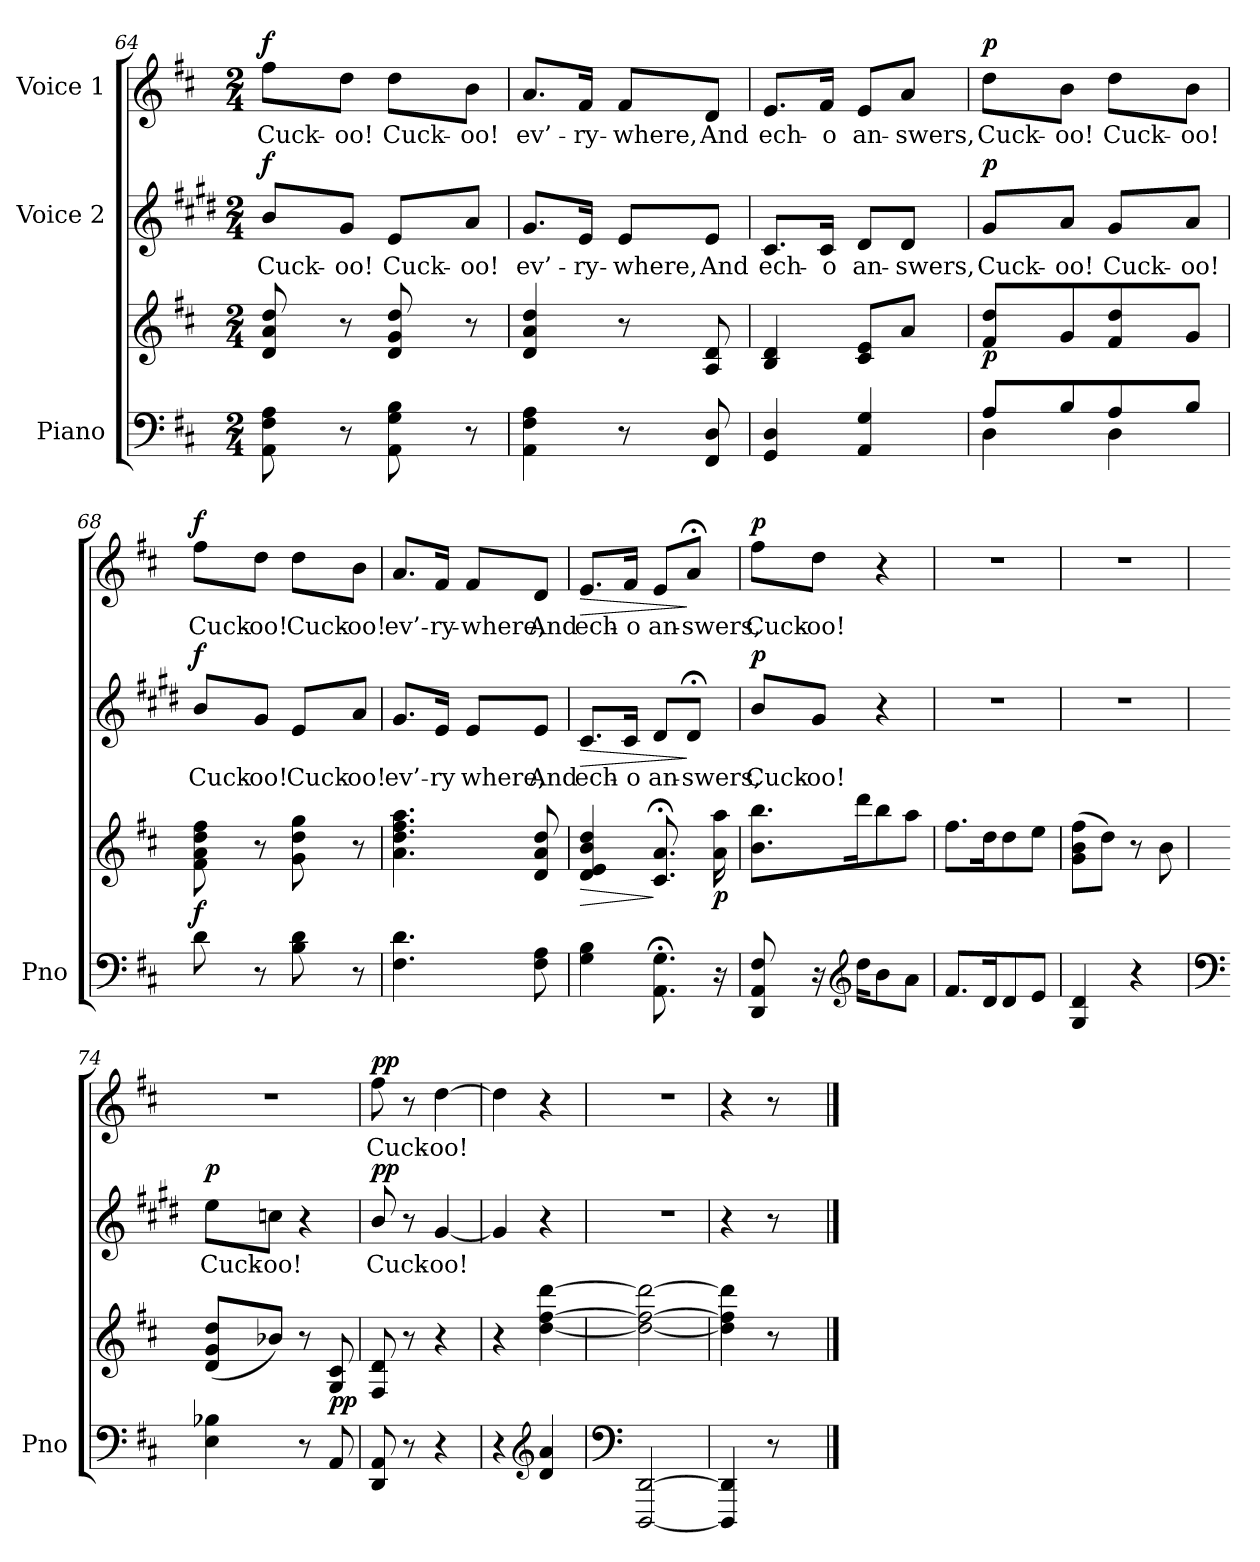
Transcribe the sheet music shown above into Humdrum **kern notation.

**kern	**kern	**dynam	**kern	**text	**dynam	**kern	**text	**dynam
*part3	*part3	*part3	*part2	*part2	*part2	*part1	*part1	*part1
*staff4	*staff3	*staff3/4	*staff2	*staff2	*staff2	*staff1	*staff1	*staff1
*I"Piano	*	*	*I"Voice 2	*	*	*I"Voice 1	*	*
*I'Pno	*	*	*	*	*	*	*	*
!!LO:PB:g=z
*clefF4	*clefG2	*	*clefG2	*	*	*clefG2	*	*
*	*	*	*ITrd1c2	*	*	*	*	*
*k[f#c#]	*k[f#c#]	*	*k[f#c#]	*	*	*k[f#c#]	*	*
*M2/4	*M2/4	*	*M2/4	*	*	*M2/4	*	*
=64	=64	=64	=64	=64	=64	=64	=64	=64
!	!	!	!	!LO:LY:b	!LO:DY:a	!	!LO:LY:b	!LO:DY:a
8AA\ 8F#\ 8A\	8d/ 8a/ 8dd/	.	8a/L	Cuck-	f	8ff#\L	Cuck-	f
!	!	!	!	!LO:LY:b	!	!	!LO:LY:b	!
8r	8r	.	8f#/J	-oo!	.	8dd\J	-oo!	.
!	!	!	!	!LO:LY:b	!	!	!LO:LY:b	!
8AA\ 8G\ 8B\	8d/ 8g/ 8dd/	.	8d/L	Cuck-	.	8dd\L	Cuck-	.
!	!	!	!	!LO:LY:b	!	!	!LO:LY:b	!
8r	8r	.	8g/J	-oo!	.	8b\J	-oo!	.
=65	=65	=65	=65	=65	=65	=65	=65	=65
!	!	!	!	!LO:LY:b	!	!	!LO:LY:b	!
4AA\ 4F#\ 4A\	4d/ 4a/ 4dd/	.	8.f#/L	ev’-	.	8.a/L	ev’-	.
!	!	!	!	!LO:LY:b	!	!	!LO:LY:b	!
.	.	.	16d/Jk	-ry-	.	16f#/Jk	-ry-	.
!	!	!	!	!LO:LY:b	!	!	!LO:LY:b	!
8r	8r	.	8d/L	-where,	.	8f#/L	-where,	.
!	!	!	!	!LO:LY:b	!	!	!LO:LY:b	!
8FF#/ 8D/	8A/ 8d/	.	8d/J	And	.	8d/J	And	.
=66	=66	=66	=66	=66	=66	=66	=66	=66
!	!	!	!	!LO:LY:b	!	!	!LO:LY:b	!
4GG/ 4D/	4B/ 4d/	.	8.B/L	ech-	.	8.e/L	ech-	.
!	!	!	!	!LO:LY:b	!	!	!LO:LY:b	!
.	.	.	16B/Jk	-o	.	16f#/Jk	-o	.
!	!	!	!	!LO:LY:b	!	!	!LO:LY:b	!
4AA/ 4G/	8c#/ 8e/L	.	8c#/L	an-	.	8e/L	an-	.
!	!	!	!	!LO:LY:b	!	!	!LO:LY:b	!
.	8a/J	.	8c#/J	-swers,	.	8a/J	-swers,	.
=67	=67	=67	=67	=67	=67	=67	=67	=67
*^	*	*	*	*	*	*	*	*
!	!	!	!LO:DY:b	!	!LO:LY:b	!LO:DY:a	!	!LO:LY:b	!LO:DY:a
8A/L	4D\	8f#/ 8dd/L	p	8f#/L	Cuck-	p	8dd\L	Cuck-	p
!	!	!	!	!	!LO:LY:b	!	!	!LO:LY:b	!
8B/	.	8g/	.	8g/J	-oo!	.	8b\J	-oo!	.
!	!	!	!	!	!LO:LY:b	!	!	!LO:LY:b	!
8A/	4D\	8f#/ 8dd/	.	8f#/L	Cuck-	.	8dd\L	Cuck-	.
!	!	!	!	!	!LO:LY:b	!	!	!LO:LY:b	!
8B/J	.	8g/J	.	8g/J	-oo!	.	8b\J	-oo!	.
*v	*v	*	*	*	*	*	*	*	*
!!LO:LB:g=z
=68	=68	=68	=68	=68	=68	=68	=68	=68
!	!	!LO:DY:b	!	!LO:LY:b	!LO:DY:a	!	!LO:LY:b	!LO:DY:a
8d\	8f#\ 8a\ 8dd\ 8ff#\	f	8a/L	Cuck-	f	8ff#\L	Cuck-	f
!	!	!	!	!LO:LY:b	!	!	!LO:LY:b	!
8r	8r	.	8f#/J	-oo!	.	8dd\J	-oo!	.
!	!	!	!	!LO:LY:b	!	!	!LO:LY:b	!
8B\ 8d\	8g\ 8dd\ 8gg\	.	8d/L	Cuck-	.	8dd\L	Cuck-	.
!	!	!	!	!LO:LY:b	!	!	!LO:LY:b	!
8r	8r	.	8g/J	-oo!	.	8b\J	-oo!	.
=69	=69	=69	=69	=69	=69	=69	=69	=69
!	!	!	!	!LO:LY:b	!	!	!LO:LY:b	!
4.F#\ 4.d\	4.a\ 4.dd\ 4.ff#\ 4.aa\	.	8.f#/L	ev’-	.	8.a/L	ev’-	.
!	!	!	!	!LO:LY:b	!	!	!LO:LY:b	!
.	.	.	16d/Jk	-ry	.	16f#/Jk	-ry-	.
!	!	!	!	!LO:LY:b	!	!	!LO:LY:b	!
.	.	.	8d/L	where,	.	8f#/L	-where,	.
!	!	!	!	!LO:LY:b	!	!	!LO:LY:b	!
8F#\ 8A\	8d/ 8a/ 8dd/	.	8d/J	And	.	8d/J	And	.
=70	=70	=70	=70	=70	=70	=70	=70	=70
!	!	!LO:HP:b	!	!LO:LY:b	!LO:HP:b	!	!LO:LY:b	!LO:HP:b
4G\ 4B\	4d/ 4e/ 4b/ 4dd/	>	8.B/L	ech-	>	8.e/L	ech-	>
!	!	!	!	!LO:LY:b	!	!	!LO:LY:b	!
.	.	.	16B/Jk	-o	.	16f#/Jk	-o	.
!	!	!	!	!LO:LY:b	!	!	!LO:LY:b	!
8.AA\;< 8.G\;<	8.c#/;< 8.a/;<	]	8c#/L	an-	.	8e/L	an-	.
!	!	!	!	!LO:LY:b	!	!	!LO:LY:b	!
.	.	.	8c#;</J	-swers,	]	8a;</J	-swers,	]
!	!	!LO:DY:b	!	!	!	!	!	!
16r	16a\ 16aa\	p	.	.	.	.	.	.
=71	=71	=71	=71	=71	=71	=71	=71	=71
!	!	!	!	!LO:LY:b	!LO:DY:a	!	!LO:LY:b	!LO:DY:a
8DD/ 8AA/ 8F#/	8.b\ 8.bb\L	.	8a/L	Cuck-	p	8ff#\L	Cuck-	p
!	!	!	!	!LO:LY:b	!	!	!LO:LY:b	!
16r	.	.	8f#/J	-oo!	.	8dd\J	-oo!	.
*clefG2	*	*	*	*	*	*	*	*
16dd\KL	16ddd\K	.	.	.	.	.	.	.
8b\	8bb\	.	4r	.	.	4r	.	.
8a\J	8aa\J	.	.	.	.	.	.	.
!!LO:LB:g=z
=72	=72	=72	=72	=72	=72	=72	=72	=72
8.f#/L	8.ff#\L	.	2r	.	.	2r	.	.
16d/K	16dd\K	.	.	.	.	.	.	.
8d/	8dd\	.	.	.	.	.	.	.
8e/J	8ee\J	.	.	.	.	.	.	.
=73	=73	=73	=73	=73	=73	=73	=73	=73
4G/ 4d/	(8g\ 8b\ 8ff#\L	.	2r	.	.	2r	.	.
.	8dd\J)	.	.	.	.	.	.	.
4r	8r	.	.	.	.	.	.	.
.	8b\	.	.	.	.	.	.	.
=74	=74	=74	=74	=74	=74	=74	=74	=74
*clefF4	*	*	*	*	*	*	*	*
!	!	!	!	!LO:LY:b	!LO:DY:a	!	!	!
4E\ 4B-X\	(8d/ 8g/ 8dd/L	.	8dd\L	Cuck-	p	2r	.	.
!	!	!	!	!LO:LY:b	!	!	!	!
.	8b-X/J)	.	8b-X\J	-oo!	.	.	.	.
8r	8r	.	4r	.	.	.	.	.
!	!	!LO:DY:b	!	!	!	!	!	!
8AA/	8G/ 8c#/	pp	.	.	.	.	.	.
=75	=75	=75	=75	=75	=75	=75	=75	=75
!	!	!	!	!LO:LY:b	!LO:DY:a	!	!LO:LY:b	!LO:DY:a
8DD/ 8AA/	8F#/ 8d/	.	8a/	Cuck-	pp	8ff#\	Cuck-	pp
8r	8r	.	8r	.	.	8r	.	.
!	!	!	!	!LO:LY:b	!	!	!LO:LY:b	!
4r	4r	.	[4f#/	-oo!	.	[4dd\	-oo!	.
=76	=76	=76	=76	=76	=76	=76	=76	=76
4r	4r	.	4f#/]	.	.	4dd\]	.	.
*clefG2	*	*	*	*	*	*	*	*
4d/ 4a/	[4dd\ [4ff#\ [4ddd\	.	4r	.	.	4r	.	.
=77	=77	=77	=77	=77	=77	=77	=77	=77
*clefF4	*	*	*	*	*	*	*	*
[2DDD/ [2DD/	2dd\_ 2ff#\_ 2ddd\_	.	2r	.	.	2r	.	.
=78	=78	=78	=78	=78	=78	=78	=78	=78
4DDD/] 4DD/]	4dd\] 4ff#\] 4ddd\]	.	4r	.	.	4r	.	.
8r	8r	.	8r	.	.	8r	.	.
8ryy	8ryy	.	8ryy	.	.	8ryy	.	.
==	==	==	==	==	==	==	==	==
*-	*-	*-	*-	*-	*-	*-	*-	*-
